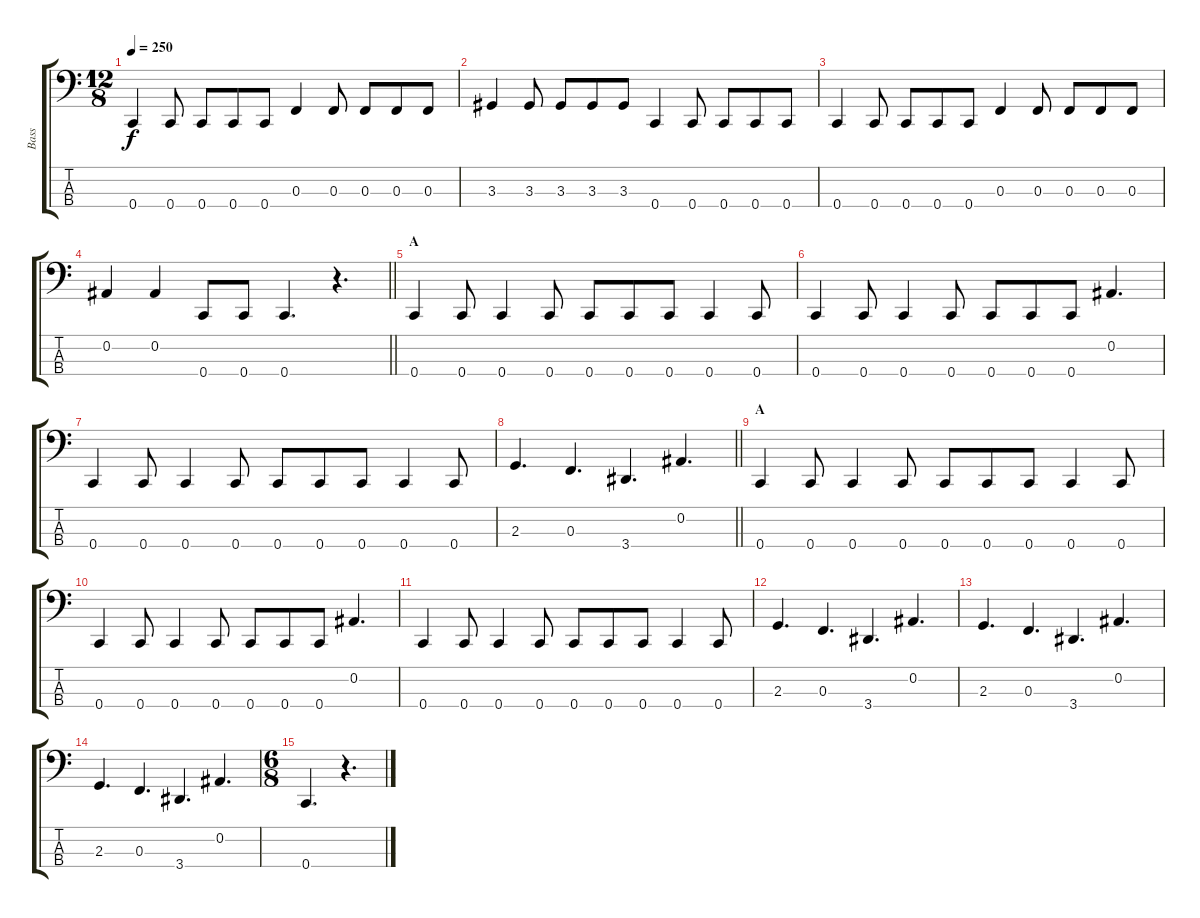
\track ("Bass" "Bass") {instrument electricbassfinger}
\staff {score tabs}
\tuning (Eb2 Bb1 F1 C1) {hide}
\ts (12 8)
\tempo 250
\clef f4
\ks c
0.4.4{dy f} 0.4.8 0.4.8 0.4.8 0.4.8 0.3.4 0.3.8 0.3.8 0.3.8 0.3.8 |
3.3.4 3.3.8 3.3.8 3.3.8 3.3.8 0.4.4 0.4.8 0.4.8 0.4.8 0.4.8 |
0.4.4 0.4.8 0.4.8 0.4.8 0.4.8 0.3.4 0.3.8 0.3.8 0.3.8 0.3.8 |
\barLineRight lightlight
0.2.4 0.2.4 0.4.8 0.4.8 0.4.4{d} r.4{d} |
\section ("" "A")
0.4.4 0.4.8 0.4.4 0.4.8 0.4.8 0.4.8 0.4.8 0.4.4 0.4.8 |
0.4.4 0.4.8 0.4.4 0.4.8 0.4.8 0.4.8 0.4.8 0.2.4{d} |
0.4.4 0.4.8 0.4.4 0.4.8 0.4.8 0.4.8 0.4.8 0.4.4 0.4.8 |
\barLineRight lightlight
2.3.4{d} 0.3.4{d} 3.4.4{d} 0.2.4{d} |
\section ("" "A")
0.4.4 0.4.8 0.4.4 0.4.8 0.4.8 0.4.8 0.4.8 0.4.4 0.4.8 |
0.4.4 0.4.8 0.4.4 0.4.8 0.4.8 0.4.8 0.4.8 0.2.4{d} |
0.4.4 0.4.8 0.4.4 0.4.8 0.4.8 0.4.8 0.4.8 0.4.4 0.4.8 |
2.3.4{d} 0.3.4{d} 3.4.4{d} 0.2.4{d} |
2.3.4{d} 0.3.4{d} 3.4.4{d} 0.2.4{d} |
2.3.4{d} 0.3.4{d} 3.4.4{d} 0.2.4{d} |
\ts (6 8)
0.4.4{d} r.4{d}
